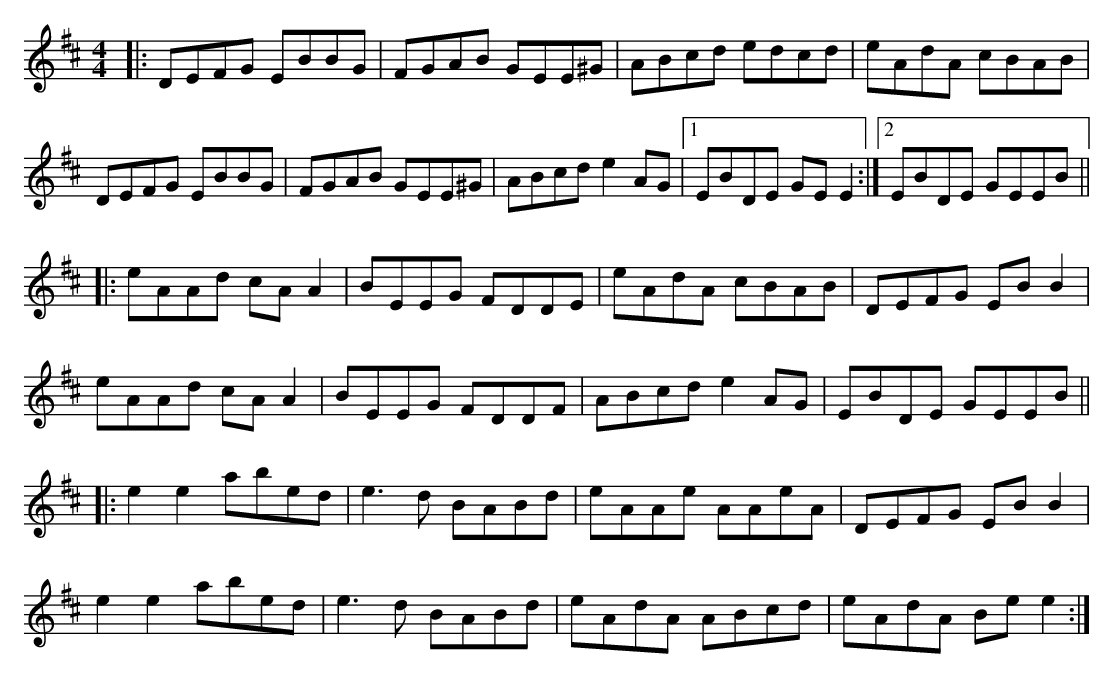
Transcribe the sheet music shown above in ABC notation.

X:1
M:4/4
K:D
|:DEFG EBBG|FGAB GEE^G|ABcd edcd|eAdA cBAB|
DEFG EBBG|FGAB GEE^G|ABcd e2AG|1 EBDE GE E2:|2 EBDE GEEB||
|:eAAd cAA2|BEEG FDDE|eAdA cBAB|DEFG EB B2|
eAAd cAA2|BEEG FDDF|ABcd e2AG|EBDE GEEB||
|:e2e2 abed|e3d BABd|eAAe AAeA|DEFG EB B2|
e2e2 abed|e3d BABd|eAdA ABcd|eAdA Be e2:|
